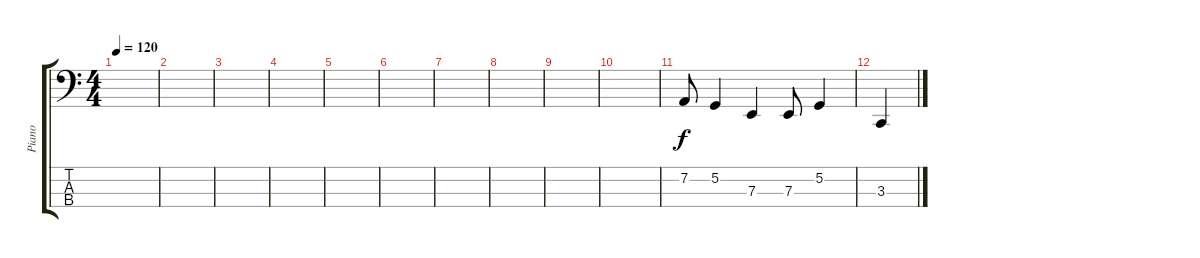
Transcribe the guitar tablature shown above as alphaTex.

\track ("Piano" "Piano") {instrument electricgrandpiano}
\staff {score tabs}
\tuning (G2 D2 A1 E1) {hide}
\ts (4 4)
\tempo 120
\clef f4
\ks c
|
|
|
|
|
|
|
|
|
|
7.2.8 5.2.4 7.3.4 7.3.8 5.2.4 |
3.3.4
